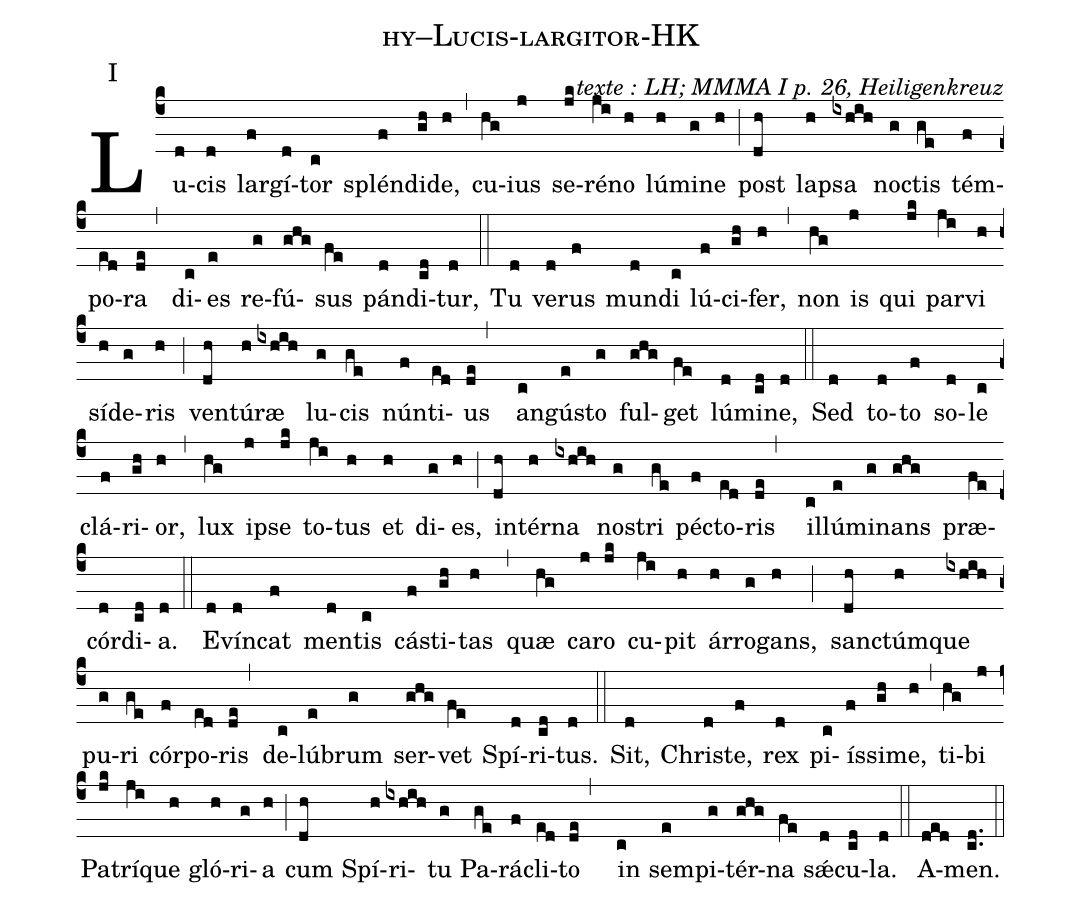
name: hy--Lucis-largitor-HK;
commentary: texte : LH; MMMA I p. 26, Heiligenkreuz;
annotation: I ;
%%
(c4)
Lu(d)cis(d) lar(f)gí(d)tor(c) splén(f)di(gh)de,(h) (,)
cu(hg)ius(j) se(jk)ré(ji)no(h) lú(h)mi(g)ne(h) (;)
post(dh) la(h)psa(ixhih) no(g)ctis(ge) tém(f)po(ed)ra(de,)
di(c)es(e) re(g)fú(ghg)sus(fe) pán(d)di(cd)tur,(d) (::)
Tu(d) ve(d)rus(f) mun(d)di(c) lú(f)ci(gh)fer,(h) (,)
non(hg) is(j) qui(jk) par(ji)vi(h) sí(h)de(g)ris(h) (;)
ven(dh)tú(h)ræ(ixhih) lu(g)cis(ge) nún(f)ti(ed)us(de,)
an(c)gú(e)sto(g) ful(ghg)get(fe) lú(d)mi(cd)ne,(d) (::)
Sed(d) to(d)to(f) so(d)le(c) clá(f)ri(gh)or,(h) (,)
lux(hg) i(j)pse(jk) to(ji)tus(h) et(h) di(g)es,(h) (;)
in(dh)tér(h)na(ixhih) no(g)stri(ge) pé(f)cto(ed)ris(de,)
il(c)lú(e)mi(g)nans(ghg) præ(fe)cór(d)di(cd)a.(d) (::)
E(d)vín(d)cat(f) men(d)tis(c) cá(f)sti(gh)tas(h) (,)
quæ(hg) ca(j)ro(jk) cu(ji)pit(h) ár(h)ro(g)gans,(h) (;)
san(dh)ctúm(h)que(ixhih) pu(g)ri(ge) cór(f)po(ed)ris(de,)
de(c)lú(e)brum(g) ser(ghg)vet(fe) Spí(d)ri(cd)tus.(d) (::)
Sit,(d) Chri(d)ste,(f) rex(d) pi(c)ís(f)si(gh)me,(h) (,)
ti(hg)bi(j) Pa(jk)trí(ji)que(h) gló(h)ri(g)a(h) (;)
cum(dh) Spí(h)ri(ixhih)tu(g) Pa(ge)rá(f)cli(ed)to(de,)
in(c) sem(e)pi(g)tér(ghg)na(fe) sǽ(d)cu(cd)la.(d) (::)
A(ded)men.(cd..) (::)
